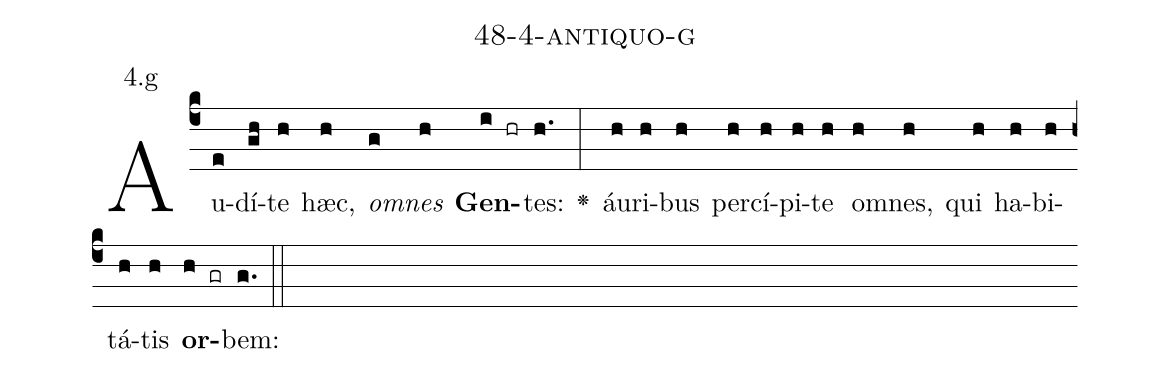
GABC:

name: 48-4-antiquo-g;
annotation: 4.g;
%%
(c4)Au(e)dí(gh)te(h) hæc,(h) <i>om</i>(g)<i>nes</i>(h) <b>Gen</b>(i hr)tes:(h.) <v>\greheightstar</v>(:) áu(h)ri(h)bus(h) per(h)cí(h)pi(h)te(h) om(h)nes,(h) qui(h) ha(h)bi(h)tá(h)tis(h) <b>or</b>(h gr)bem:(g.) (::)


%E(h) u(h) o(h) u(h) a(h) e.(g.) (::)
